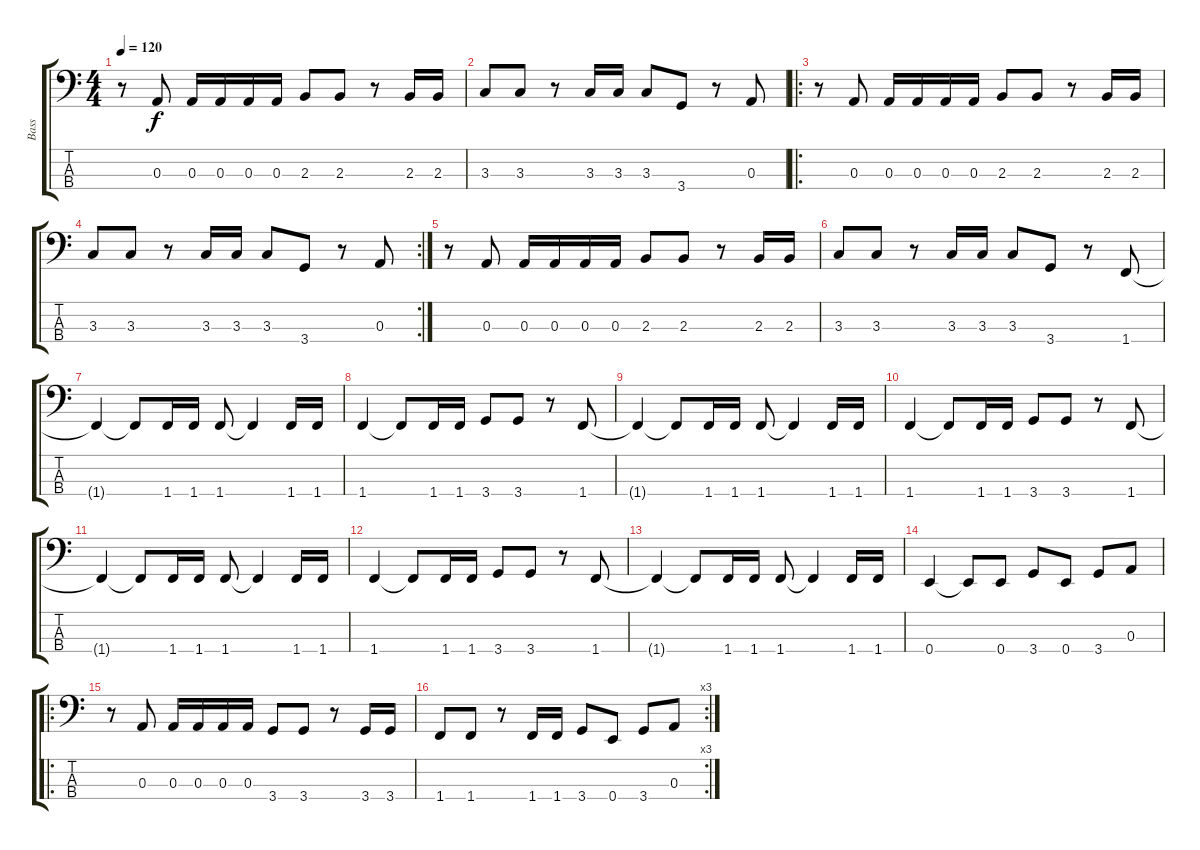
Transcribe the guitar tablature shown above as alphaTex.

\track ("Bass" "Bass") {instrument electricbasspick}
\staff {score tabs}
\tuning (G2 D2 A1 E1) {hide}
\ts (4 4)
\tempo 120
\clef f4
\ks c
r.8{dy f instrument electricbasspick} 0.3.8 0.3.16 0.3.16 0.3.16 0.3.16 2.3.8 2.3.8 r.8 2.3.16 2.3.16 |
3.3.8 3.3.8 r.8 3.3.16 3.3.16 3.3.8 3.4.8 r.8 0.3.8 |
\ro
r.8 0.3.8 0.3.16 0.3.16 0.3.16 0.3.16 2.3.8 2.3.8 r.8 2.3.16 2.3.16 |
\rc 2
3.3.8 3.3.8 r.8 3.3.16 3.3.16 3.3.8 3.4.8 r.8 0.3.8 |
r.8 0.3.8 0.3.16 0.3.16 0.3.16 0.3.16 2.3.8 2.3.8 r.8 2.3.16 2.3.16 |
3.3.8 3.3.8 r.8 3.3.16 3.3.16 3.3.8 3.4.8 r.8 1.4.8 |
1.4{t}.4 1.4{t}.8 1.4.16 1.4.16 1.4.8 1.4{t}.4 1.4.16 1.4.16 |
1.4.4 1.4{t}.8 1.4.16 1.4.16 3.4.8 3.4.8 r.8 1.4.8 |
1.4{t}.4 1.4{t}.8 1.4.16 1.4.16 1.4.8 1.4{t}.4 1.4.16 1.4.16 |
1.4.4 1.4{t}.8 1.4.16 1.4.16 3.4.8 3.4.8 r.8 1.4.8 |
1.4{t}.4 1.4{t}.8 1.4.16 1.4.16 1.4.8 1.4{t}.4 1.4.16 1.4.16 |
1.4.4 1.4{t}.8 1.4.16 1.4.16 3.4.8 3.4.8 r.8 1.4.8 |
1.4{t}.4 1.4{t}.8 1.4.16 1.4.16 1.4.8 1.4{t}.4 1.4.16 1.4.16 |
0.4.4 0.4{t}.8 0.4.8 3.4.8 0.4.8 3.4.8 0.3.8 |
\ro
r.8 0.3.8 0.3.16 0.3.16 0.3.16 0.3.16 3.4.8 3.4.8 r.8 3.4.16 3.4.16 |
\rc 3
1.4.8 1.4.8 r.8 1.4.16 1.4.16 3.4.8 0.4.8 3.4.8 0.3.8
